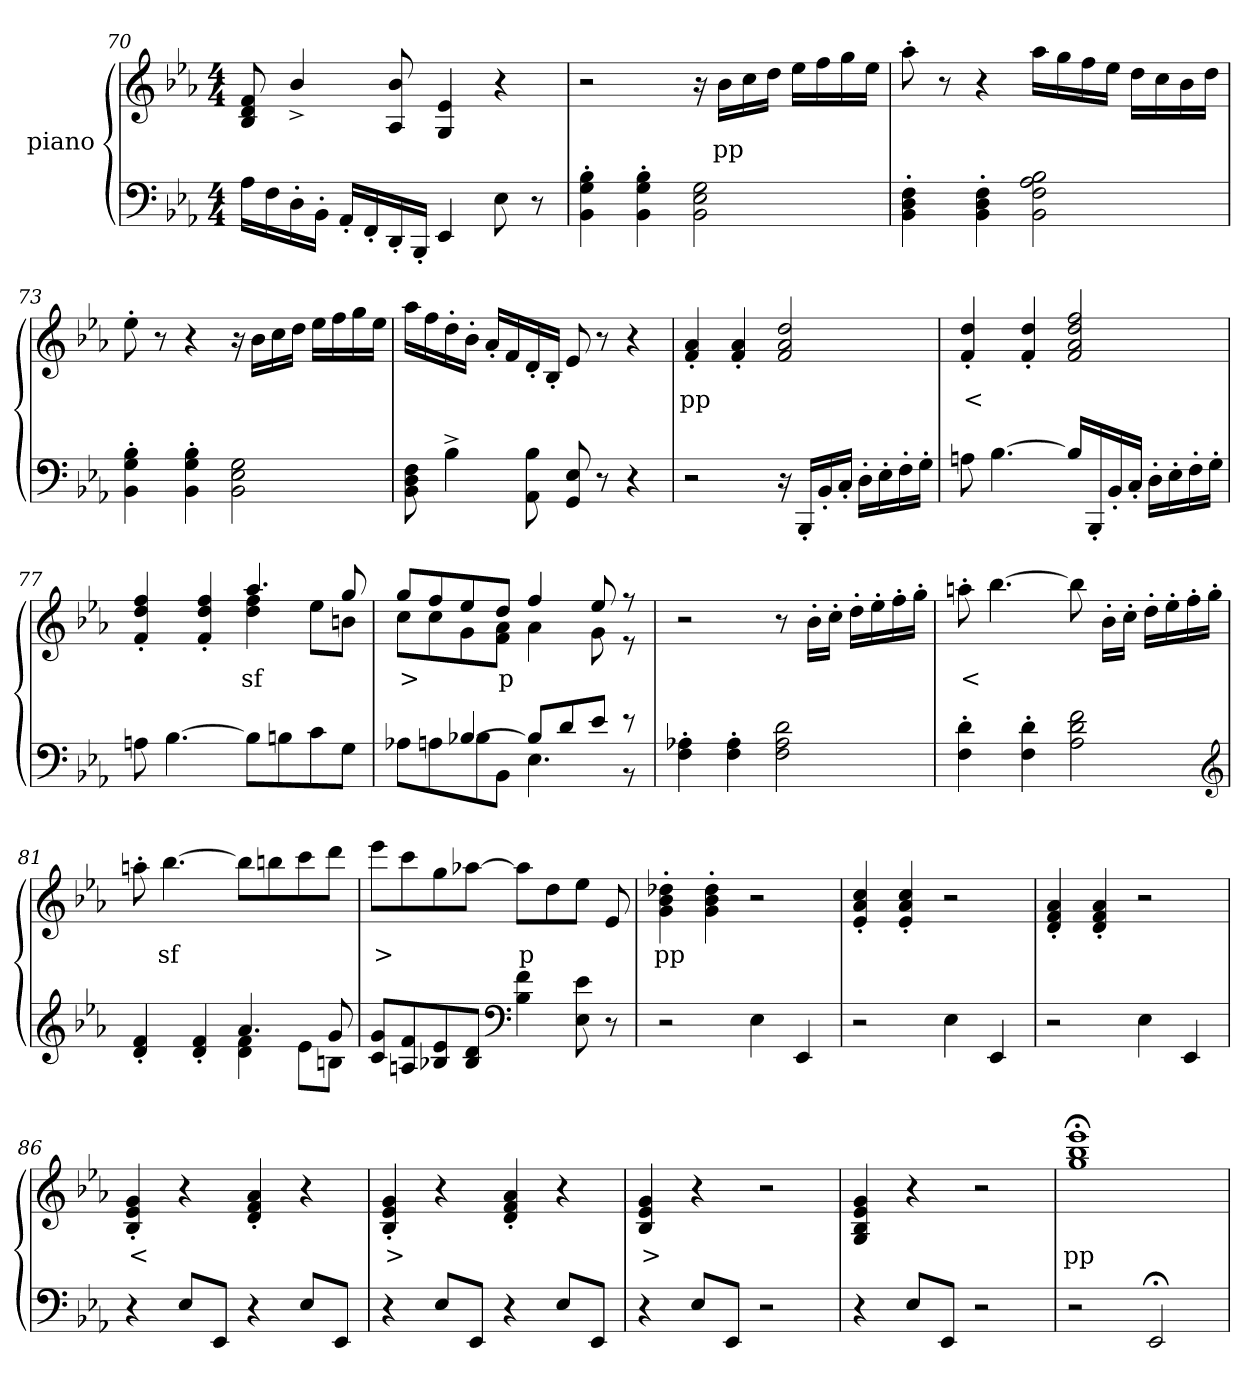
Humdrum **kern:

**kern	**kern	**text
*part2	*part1	*part1
*staff2	*staff1	*staff1
*	*I"piano	*
*clefF4	*clefG2	*
*k[b-e-a-]	*k[b-e-a-]	*
*M4/4	*M4/4	*
=70	=70	=70
16A-LL	8B- 8d 8f	.
16F	.	.
16D'>	4b-^>/	.
16BB-'>JJ	.	.
16AA-'>LL	.	.
16FF'>	.	.
16DD'>	8A- 8b-	.
16BBB-'>JJ	.	.
4EE-	4G 4e-	.
8E-	4r	.
8r	.	.
=71	=71	=71
4BB-'> 4G'> 4B-'>	2r	pp
4BB-'> 4G'> 4B-'>	.	.
2BB- 2E- 2G	16r	.
.	16b-LL	pp
.	16cc	.
.	16ddJJ	.
.	16ee-LL	.
.	16ff	.
.	16gg	.
.	16ee-JJ	.
=72	=72	=72
4BB-'> 4D'> 4F'>	8aa-'>	.
.	8r	.
4BB-'> 4D'> 4F'>	4r	.
2BB- 2F 2A- 2B-	16aa-LL	.
.	16gg	.
.	16ff	.
.	16ee-JJ	.
.	16ddLL	.
.	16cc	.
.	16b-	.
.	16ddJJ	.
=73	=73	=73
4BB-'> 4G'> 4B-'>	8ee-'>	.
.	8r	.
4BB-'> 4G'> 4B-'>	4r	.
2BB- 2E- 2G	16r	.
.	16b-LL	.
.	16cc	.
.	16ddJJ	.
.	16ee-LL	.
.	16ff	.
.	16gg	.
.	16ee-JJ	.
=74	=74	=74
8BB- 8D 8F	16aa-LL	.
.	16ff	.
4B-^>	16dd'>	.
.	16b-'>JJ	.
.	16a-'>LL	.
.	16f	.
8AA- 8B-	16d'>	.
.	16B-'>JJ	.
8GG 8E-	8e-	.
8r	8r	.
4r	4r	.
=75	=75	=75
2r	4f'> 4a-'>	pp
.	4f'> 4a-'>	.
16r	2f 2a- 2dd	.
16BBB-'>LL	.	.
16BB-'>	.	.
16C'>JJ	.	.
16D'>LL	.	.
16E-'>	.	.
16F'>	.	.
16G'>JJ	.	.
=76	=76	=76
8An	4f'> 4dd'>	<
[4.B-	.	.
.	4f'> 4dd'>	.
16B-LL]	2f/ 2a-/ 2dd/ 2ff/	.
16BBB-'>	.	.
16BB-'>	.	.
16C'>JJ	.	.
16D'>LL	.	.
16E-'>	.	.
16F'>	.	.
16G'>JJ	.	.
=77	=77	=77
*	*^	*
8An	2ryy	4f/'> 4dd/'> 4ff/'>	.
[4.B-	.	.	.
.	.	4f/'> 4dd/'> 4ff/'>	.
8B-L]	4.aa-	4dd 4ff	sf
8Bn	.	.	.
8c	.	8ee-L	.
8GJ	8gg	8bnJ	.
=78	=78	=78	=78
*^	*	*	*
4ryy	8A-XL	8ggL	8ccL	>
.	8An	8ff	8cc	.
[4B-X	8B-	8ee-	8g	.
.	8BB-J	8ddJ	8f 8a-J	p
8B-L]	4.E-	4ff	4a-	.
8d	.	.	.	.
8e-J	.	8ee-	8g	.
8r	8r	8r	8r	.
*v	*v	*	*	*
*	*v	*v	*
=79	=79	=79
4F'> 4A-X'>	2r	pp
4F'> 4A-'>	.	.
2F 2A- 2d	8r	.
.	16b-'>LL	.
.	16cc'>JJ	.
.	16dd'>LL	.
.	16ee-'>	.
.	16ff'>	.
.	16gg'>JJ	.
=80	=80	=80
4F'> 4d'>	8aan'>	<
.	[4.bb-	.
4F'> 4d'>	.	.
2A- 2d 2f	8bb-]	.
.	16b-'>LL	.
.	16cc'>JJ	.
.	16dd'>LL	.
.	16ee-'>	.
.	16ff'>	.
.	16gg'>JJ	.
*clefG2	*	*
=81	=81	=81
*^	*	*
4d'> 4f'>	2ryy	8aan'>	.
.	.	[4.bb-	sf
4d'> 4f'>	.	.	.
4.a-	4d 4f	8bb-L]	.
.	.	8bbn	.
.	8e-L	8ccc	.
8g	8BnJ	8dddJ	.
*v	*v	*	*
=82	=82	=82
8c 8gL	8eee-L	>
8An 8f	8ccc	.
8B-X 8e-	8gg	.
8B- 8dJ	[8aa-XJ	.
*clefF4	*	*
4B- 4f	8aa-L]	p
.	8dd	.
8E- 8e-	8ee-J	.
8r	8e-	.
=83	=83	=83
2r	4g'> 4b-'> 4dd-X'>	pp
.	4g'> 4b-'> 4dd-'>	.
4E-	2r	.
4EE-	.	.
=84	=84	=84
2r	4e-'> 4a-'> 4cc'>	.
.	4e-'> 4a-'> 4cc'>	.
4E-	2r	.
4EE-	.	.
=85	=85	=85
2r	4d'> 4f'> 4a-'>	.
.	4d'> 4f'> 4a-'>	.
4E-	2r	.
4EE-	.	.
=86	=86	=86
4r	4B-'> 4e-'> 4g'>	<
8E-L	4r	.
8EE-J	.	.
4r	4d'> 4f'> 4a-'>	.
8E-L	4r	.
8EE-J	.	.
=87	=87	=87
4r	4B-'> 4e-'> 4g'>	>
8E-L	4r	.
8EE-J	.	.
4r	4d'> 4f'> 4a-'>	.
8E-L	4r	.
8EE-J	.	.
=88	=88	=88
4r	4B- 4e- 4g	>
8E-L	4r	.
8EE-J	.	.
2r	2r	.
=89	=89	=89
4r	4G 4B- 4e- 4g	.
8E-L	4r	.
8EE-J	.	.
2r	2r	.
=90	=90	=90
2r	1gg;< 1bb-;< 1eee-;<	pp
2EE-;<	.	.
=	=	=
*-	*-	*-
